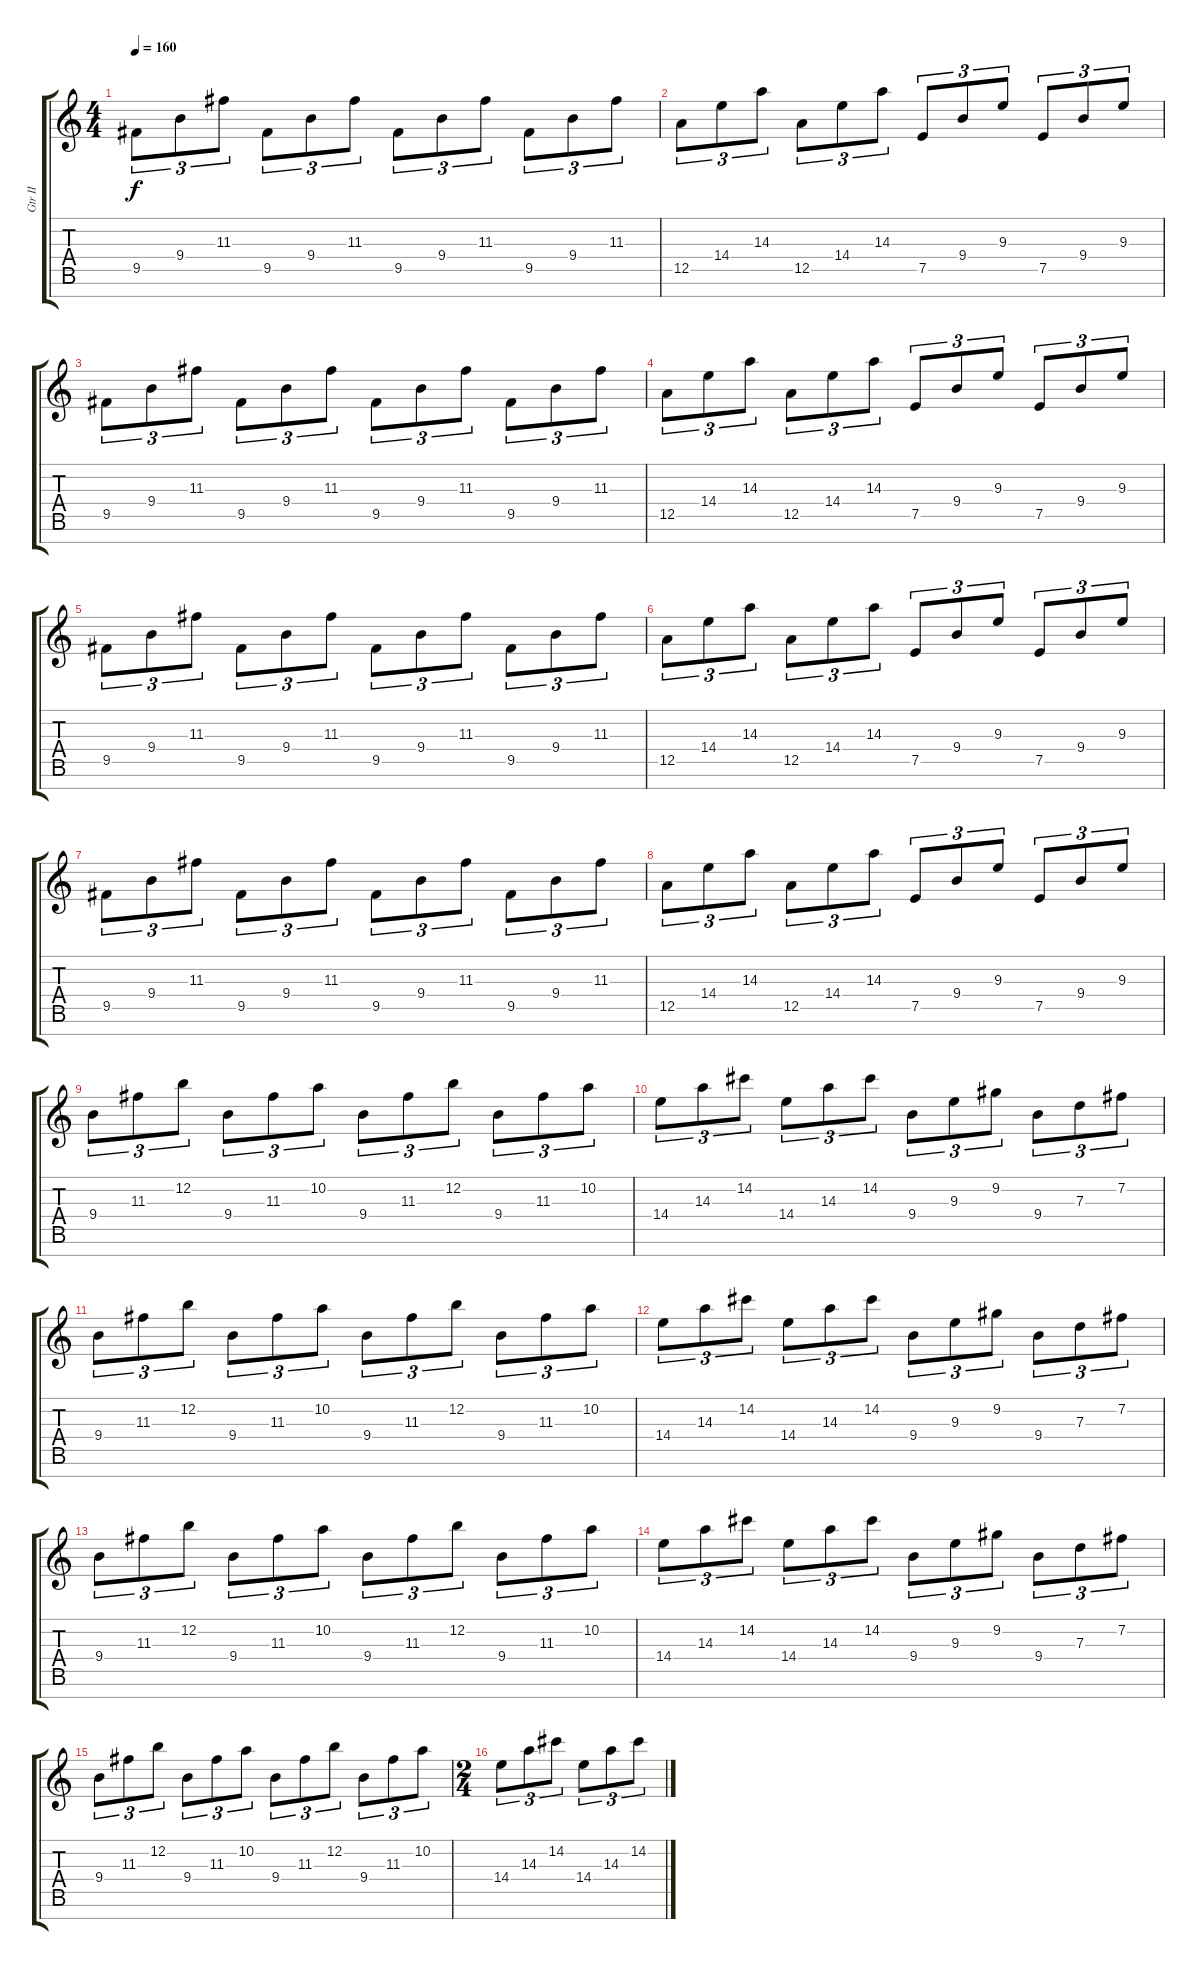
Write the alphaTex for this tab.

\track ("Gtr II" "Gtr II") {instrument overdrivenguitar}
\staff {score tabs}
\tuning (E4 B3 G3 D3 A2 E2 B1) {hide}
\ts (4 4)
\tempo 160
\clef g2
\ks c
9.5.8{tu (3 2) dy f instrument overdrivenguitar} 9.4.8{tu (3 2)} 11.3.8{tu (3 2)} 9.5.8{tu (3 2)} 9.4.8{tu (3 2)} 11.3.8{tu (3 2)} 9.5.8{tu (3 2)} 9.4.8{tu (3 2)} 11.3.8{tu (3 2)} 9.5.8{tu (3 2)} 9.4.8{tu (3 2)} 11.3.8{tu (3 2)} |
12.5.8{tu (3 2)} 14.4.8{tu (3 2)} 14.3.8{tu (3 2)} 12.5.8{tu (3 2)} 14.4.8{tu (3 2)} 14.3.8{tu (3 2)} 7.5.8{tu (3 2)} 9.4.8{tu (3 2)} 9.3.8{tu (3 2)} 7.5.8{tu (3 2)} 9.4.8{tu (3 2)} 9.3.8{tu (3 2)} |
9.5.8{tu (3 2)} 9.4.8{tu (3 2)} 11.3.8{tu (3 2)} 9.5.8{tu (3 2)} 9.4.8{tu (3 2)} 11.3.8{tu (3 2)} 9.5.8{tu (3 2)} 9.4.8{tu (3 2)} 11.3.8{tu (3 2)} 9.5.8{tu (3 2)} 9.4.8{tu (3 2)} 11.3.8{tu (3 2)} |
12.5.8{tu (3 2)} 14.4.8{tu (3 2)} 14.3.8{tu (3 2)} 12.5.8{tu (3 2)} 14.4.8{tu (3 2)} 14.3.8{tu (3 2)} 7.5.8{tu (3 2)} 9.4.8{tu (3 2)} 9.3.8{tu (3 2)} 7.5.8{tu (3 2)} 9.4.8{tu (3 2)} 9.3.8{tu (3 2)} |
9.5.8{tu (3 2)} 9.4.8{tu (3 2)} 11.3.8{tu (3 2)} 9.5.8{tu (3 2)} 9.4.8{tu (3 2)} 11.3.8{tu (3 2)} 9.5.8{tu (3 2)} 9.4.8{tu (3 2)} 11.3.8{tu (3 2)} 9.5.8{tu (3 2)} 9.4.8{tu (3 2)} 11.3.8{tu (3 2)} |
12.5.8{tu (3 2)} 14.4.8{tu (3 2)} 14.3.8{tu (3 2)} 12.5.8{tu (3 2)} 14.4.8{tu (3 2)} 14.3.8{tu (3 2)} 7.5.8{tu (3 2)} 9.4.8{tu (3 2)} 9.3.8{tu (3 2)} 7.5.8{tu (3 2)} 9.4.8{tu (3 2)} 9.3.8{tu (3 2)} |
9.5.8{tu (3 2)} 9.4.8{tu (3 2)} 11.3.8{tu (3 2)} 9.5.8{tu (3 2)} 9.4.8{tu (3 2)} 11.3.8{tu (3 2)} 9.5.8{tu (3 2)} 9.4.8{tu (3 2)} 11.3.8{tu (3 2)} 9.5.8{tu (3 2)} 9.4.8{tu (3 2)} 11.3.8{tu (3 2)} |
12.5.8{tu (3 2)} 14.4.8{tu (3 2)} 14.3.8{tu (3 2)} 12.5.8{tu (3 2)} 14.4.8{tu (3 2)} 14.3.8{tu (3 2)} 7.5.8{tu (3 2)} 9.4.8{tu (3 2)} 9.3.8{tu (3 2)} 7.5.8{tu (3 2)} 9.4.8{tu (3 2)} 9.3.8{tu (3 2)} |
9.4.8{tu (3 2)} 11.3.8{tu (3 2)} 12.2.8{tu (3 2)} 9.4.8{tu (3 2)} 11.3.8{tu (3 2)} 10.2.8{tu (3 2)} 9.4.8{tu (3 2)} 11.3.8{tu (3 2)} 12.2.8{tu (3 2)} 9.4.8{tu (3 2)} 11.3.8{tu (3 2)} 10.2.8{tu (3 2)} |
14.4.8{tu (3 2)} 14.3.8{tu (3 2)} 14.2.8{tu (3 2)} 14.4.8{tu (3 2)} 14.3.8{tu (3 2)} 14.2.8{tu (3 2)} 9.4.8{tu (3 2)} 9.3.8{tu (3 2)} 9.2.8{tu (3 2)} 9.4.8{tu (3 2)} 7.3.8{tu (3 2)} 7.2.8{tu (3 2)} |
9.4.8{tu (3 2)} 11.3.8{tu (3 2)} 12.2.8{tu (3 2)} 9.4.8{tu (3 2)} 11.3.8{tu (3 2)} 10.2.8{tu (3 2)} 9.4.8{tu (3 2)} 11.3.8{tu (3 2)} 12.2.8{tu (3 2)} 9.4.8{tu (3 2)} 11.3.8{tu (3 2)} 10.2.8{tu (3 2)} |
14.4.8{tu (3 2)} 14.3.8{tu (3 2)} 14.2.8{tu (3 2)} 14.4.8{tu (3 2)} 14.3.8{tu (3 2)} 14.2.8{tu (3 2)} 9.4.8{tu (3 2)} 9.3.8{tu (3 2)} 9.2.8{tu (3 2)} 9.4.8{tu (3 2)} 7.3.8{tu (3 2)} 7.2.8{tu (3 2)} |
9.4.8{tu (3 2)} 11.3.8{tu (3 2)} 12.2.8{tu (3 2)} 9.4.8{tu (3 2)} 11.3.8{tu (3 2)} 10.2.8{tu (3 2)} 9.4.8{tu (3 2)} 11.3.8{tu (3 2)} 12.2.8{tu (3 2)} 9.4.8{tu (3 2)} 11.3.8{tu (3 2)} 10.2.8{tu (3 2)} |
14.4.8{tu (3 2)} 14.3.8{tu (3 2)} 14.2.8{tu (3 2)} 14.4.8{tu (3 2)} 14.3.8{tu (3 2)} 14.2.8{tu (3 2)} 9.4.8{tu (3 2)} 9.3.8{tu (3 2)} 9.2.8{tu (3 2)} 9.4.8{tu (3 2)} 7.3.8{tu (3 2)} 7.2.8{tu (3 2)} |
9.4.8{tu (3 2)} 11.3.8{tu (3 2)} 12.2.8{tu (3 2)} 9.4.8{tu (3 2)} 11.3.8{tu (3 2)} 10.2.8{tu (3 2)} 9.4.8{tu (3 2)} 11.3.8{tu (3 2)} 12.2.8{tu (3 2)} 9.4.8{tu (3 2)} 11.3.8{tu (3 2)} 10.2.8{tu (3 2)} |
\ts (2 4)
14.4.8{tu (3 2)} 14.3.8{tu (3 2)} 14.2.8{tu (3 2)} 14.4.8{tu (3 2)} 14.3.8{tu (3 2)} 14.2.8{tu (3 2)}
